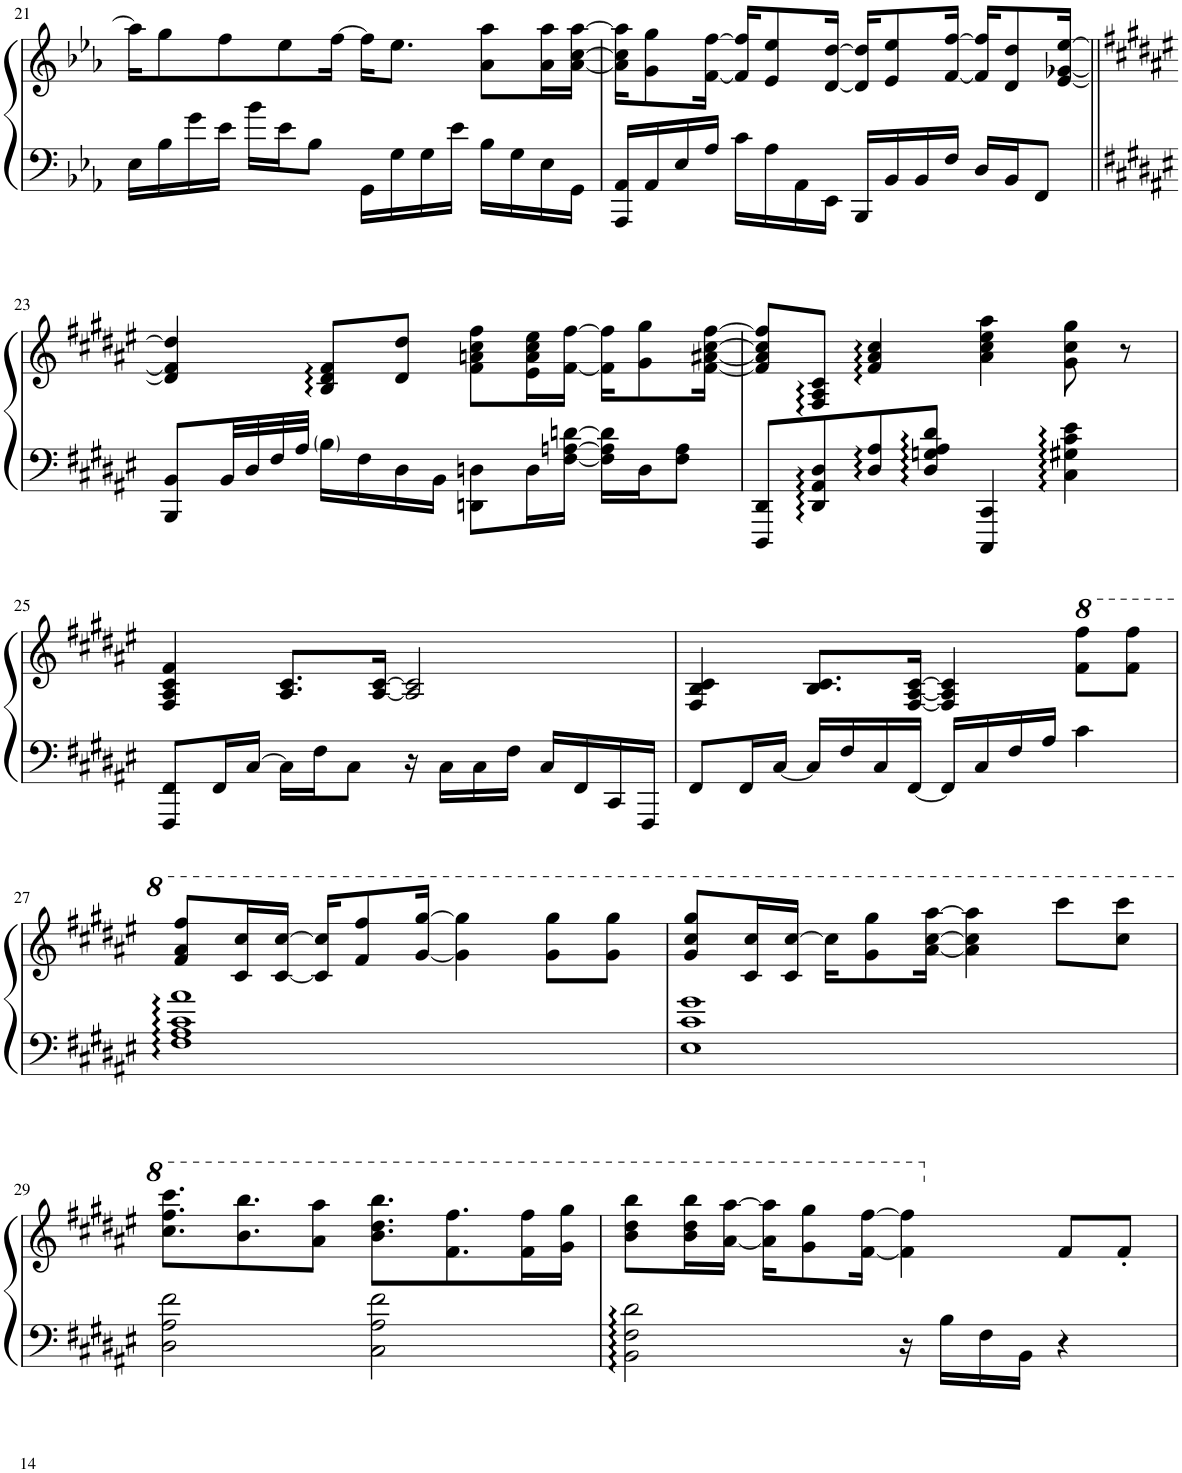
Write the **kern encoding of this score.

**kern	**kern
*part1	*part1
*staff2	*staff1
*I"Piano	*
*I'Pno.	*
!!LO:PB:g=z
*clefF4	*clefG2
*k[b-e-a-]	*k[b-e-a-]
*M4/4	*M4/4
=21	=21
16E-\LL	16aa-\KL]
16B-\	8gg\
16g\	.
16e-\JJ	8ff\
16b-\LL	.
16e-\J	8ee-\
8B-\J	.
.	[16ff\Jk
16GG\LL	16ff\KL]
16G\	8.ee-\J
16G\	.
16e-\JJ	.
16B-\LL	8a-\ 8aa-\L
16G\	.
16E-\	16a-\ 16aa-\L
16GG\JJ	[16a-\ [16cc\ [16aa-\JJ
=22	=22
16AAA-/ 16AA-/LL	16a-\] 16cc\] 16aa-\]KL
16AA-/	8g\ 8gg\
16E-/	.
16A-/JJ	[16f\ [16ff\Jk
16c\LL	16f/] 16ff/]KL
16A-\	8e-/ 8ee-/
16AA-\	.
16EE-\JJ	[16d/ [16dd/Jk
16BBB-/LL	16d/] 16dd/]KL
16BB-/	8e-/ 8ee-/
16BB-/	.
16F/JJ	[16f/ [16ff/Jk
16D/LL	16f/] 16ff/]KL
16BB-/J	8d/ 8dd/
8FF/J	.
.	[16e-/ [16g-X/ [16ee-/Jk
!!LO:LB:g=z
=23||	=23||
*k[f#c#g#d#a#e#]	*k[f#c#g#d#a#e#]
8BBB/ 8BB/L	4d#/] 4f#/] 4dd#/]
32BB/LL	.
32D#/	.
32F#/	.
32A#/JJJ	.
16B\LL	8B/ 8d#/ 8f#/L
16F#\	.
16D#\	8d#/ 8dd#/J
16BB\JJ	.
8DDn\ 8Dn\L	8f#\ 8an\ 8cc#\ 8ff#\L
16D\L	16e#\ 16a\ 16cc#\ 16ee#\L
[16F#\ [16An\ [16dn\JJ	[16f#\ [16ff#\JJ
16F#\] 16A\] 16d\]LL	16f#\] 16ff#\]KL
16D\J	8g#\ 8gg#\
8F#\ 8A\J	.
.	[16f#\ [16a#X\ [16cc#\ [16ff#\Jk
=24	=24
8DDD#/ 8DD#/L	8f#/] 8a#/] 8cc#/] 8ff#/]L
8DD#/ 8AA#/ 8D#/	8F#/ 8A#/ 8c#/J
8D#/ 8A#/	4f#/ 4a#/ 4cc#/
8D#/ 8Gn/ 8A#/ 8d#/J	.
4CCC#/ 4CC#/	4a#\ 4cc#\ 4ee#\ 4aa#\
4C#\ 4G#X\ 4c#\ 4e#\	8g#\ 8cc#\ 8gg#\
.	8r
!!LO:LB:g=z
=25	=25
8FFF#/ 8FF#/L	4F#/ 4A#/ 4c#/ 4f#/
16FF#/L	.
[16C#/JJ	.
16C#\LL]	8.A#/ 8.c#/L
16F#\J	.
8C#\J	.
.	[16A#/ [16c#/Jk
16r	2A#/] 2c#/]
16C#\LL	.
16C#\	.
16F#\JJ	.
16C#/LL	.
16FF#/	.
16CC#/	.
16FFF#/JJ	.
=26	=26
8FF#/L	4F#/ 4B/ 4c#/
16FF#/L	.
[16C#/JJ	.
16C#/LL]	8.B/ 8.c#/L
16F#/	.
16C#/	.
[16FF#/JJ	[16F#/ [16A#/ [16c#/Jk
16FF#/LL]	4F#/] 4A#/] 4c#/]
16C#/	.
16F#/	.
16A#/JJ	.
*	*8va
4c#\	8ff#\ 8fff#\L
.	8ff#\ 8fff#\J
!!LO:LB:g=z
=27	=27
1F# 1A# 1c# 1a#	8ff#/ 8aa#/ 8fff#/L
.	16cc#/ 16ccc#/L
.	[16cc#/ [16ccc#/JJ
.	16cc#/] 16ccc#/]KL
.	8ff#/ 8fff#/
.	[16gg#/ [16ggg#/Jk
.	4gg#\] 4ggg#\]
.	8gg#\ 8ggg#\L
.	8gg#\ 8ggg#\J
=28	=28
1E# 1c# 1g#	8gg#/ 8ccc#/ 8ggg#/L
.	16cc#/ 16ccc#/L
.	16cc#/ [16ccc#/JJ
.	16ccc#\KL]
.	8gg#\ 8ggg#\
.	[16aa#\ [16ccc#\ [16aaa#\Jk
.	4aa#\] 4ccc#\] 4aaa#\]
.	8cccc#\L
.	8ccc#\ 8cccc#\J
!!LO:LB:g=z
=29	=29
2D#\ 2A#\ 2f#\	8.ccc#\ 8.fff#\ 8.cccc#\L
.	8.bb\ 8.bbb\
.	8aa#\ 8aaa#\J
2C#\ 2A#\ 2f#\	8.bb\ 8.ddd#\ 8.bbb\L
.	8.ff#\ 8.fff#\
.	16ff#\ 16fff#\L
.	16gg#\ 16ggg#\JJ
=30	=30
2BB\ 2F#\ 2d#\	8bb\ 8ddd#\ 8bbb\L
.	16bb\ 16ddd#\ 16bbb\L
.	[16aa#\ [16aaa#\JJ
.	16aa#\] 16aaa#\]KL
.	8gg#\ 8ggg#\
.	[16ff#\ [16fff#\Jk
16r	4ff#\] 4fff#\]
16B\LL	.
16F#\	.
16BB\JJ	.
*	*X8va
4r	8f#/L
.	8f#'/J
=	=
*-	*-
